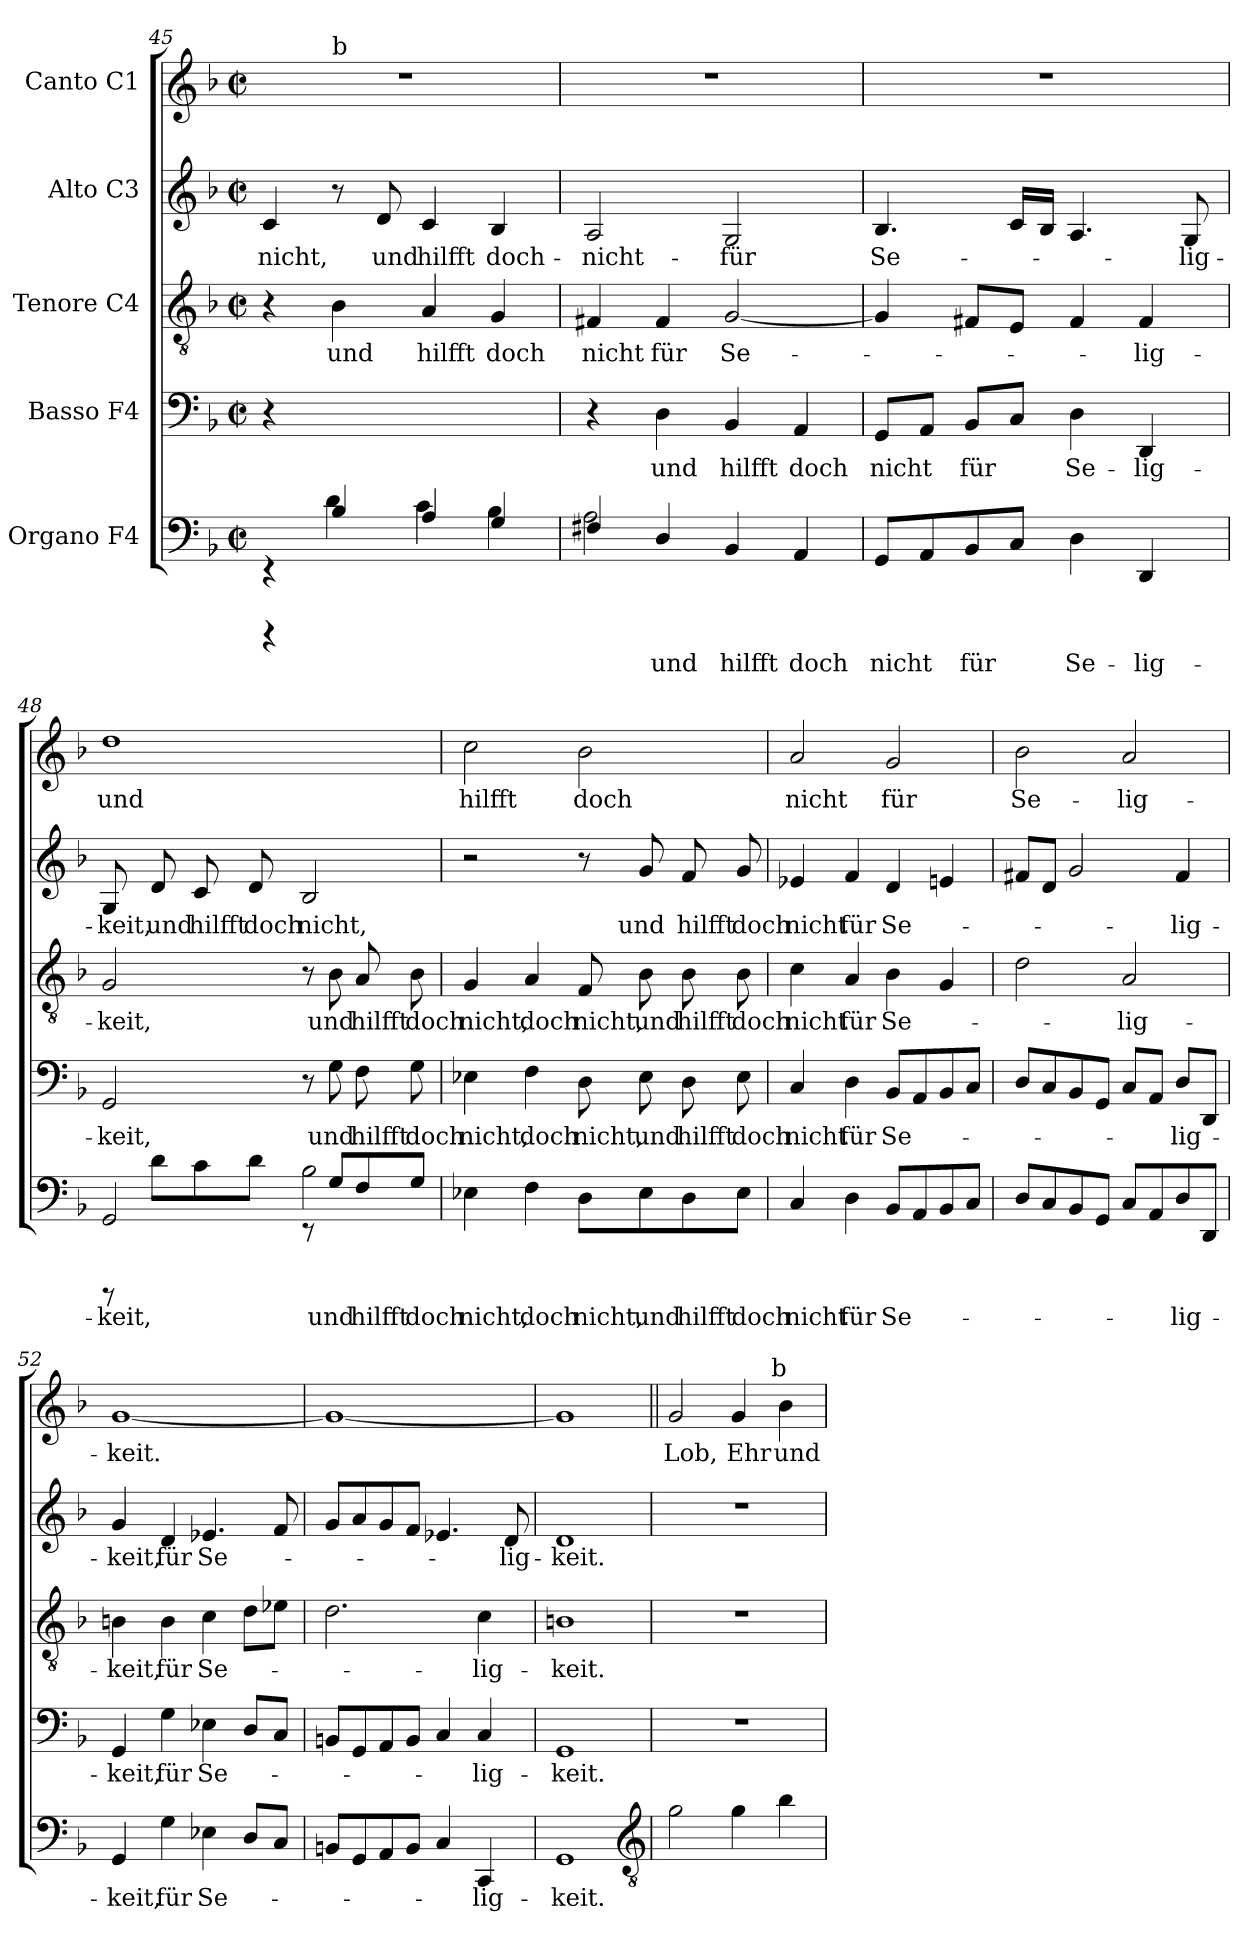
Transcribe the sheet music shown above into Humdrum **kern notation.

**kern	**text	**kern	**text	**kern	**text	**kern	**text	**kern	**text
*part5	*part5	*part4	*part4	*part3	*part3	*part2	*part2	*part1	*part1
*staff5	*staff5	*staff4	*staff4	*staff3	*staff3	*staff2	*staff2	*staff1	*staff1
*I"Organo  F4	*	*I"Basso  F4	*	*I"Tenore  C4	*	*I"Alto  C3	*	*I"Canto  C1	*
*clefF4	*	*clefF4	*	*clefGv2	*	*clefG2	*	*clefG2	*
*k[b-]	*	*k[b-]	*	*k[b-]	*	*k[b-]	*	*k[b-]	*
*F:	*	*F:	*	*F:	*	*F:	*	*F:	*
*M2/2	*	*M2/2	*	*M2/2	*	*M2/2	*	*M2/2	*
*met(c|)	*	*met(c|)	*	*met(c|)	*	*met(c|)	*	*met(c|)	*
=45	=45	=45	=45	=45	=45	=45	=45	=45	=45
*^	*	*	*	*	*	*	*	*	*
!	!	!	!	!	!	!	!	!LO:LY:b:cj	!	!
*	*	*	*	*	*	*	*	*	*^	*
4rEE	4rGGGG	.	4r	.	4r	.	4c/	nicht,	1r	4ryy	.
!	!	!	!	!	!	!	!	!	!	!LO:TX:a:t=b	!
!	!	!	!	!	!	!LO:LY:b:cj	!	!	!	!	!
4B-/	4d\	.	2.ryy	.	4B-\	und	8r	.	.	2.ryy	.
!	!	!	!	!	!	!	!	!LO:LY:b:cj	!	!	!
.	.	.	.	.	.	.	8d/	und	.	.	.
!	!	!	!	!	!	!LO:LY:b:cj	!	!LO:LY:b:cj	!	!	!
4A/	4c\	.	.	.	4A/	hilfft	4c/	hilfft	.	.	.
!	!	!	!	!	!	!LO:LY:b:cj	!	!LO:LY:b:cj	!	!	!
4G/	4B-\	.	.	.	4G/	doch	4B-/	doch-	.	.	.
=46	=46	=46	=46	=46	=46	=46	=46	=46	=46	=46	=46
!	!	!	!	!	!	!LO:LY:b:cj	!	!LO:LY:b:cj	!	!	!
*	*	*	*	*	*	*	*	*	*v	*v	*
4F#X/	2A\	.	4r	.	4F#X/	nicht	2A/	-nicht-	1r	.
!	!	!LO:LY:a:cj	!	!LO:LY:b:cj	!	!LO:LY:b:cj	!	!	!	!
4D/	.	und	4D\	und	4F#/	für	.	.	.	.
!	!	!LO:LY:a:cj	!	!LO:LY:b:cj	!	!LO:LY:b:cj	!	!LO:LY:b:cj	!	!
4BB-</	2ryy	hilfft	4BB-/	hilfft	[<2G/	Se-	2G/	-für	.	.
!	!	!LO:LY:a:cj	!	!LO:LY:b:cj	!	!	!	!	!	!
4AA/	.	doch	4AA/	doch	.	.	.	.	.	.
*v	*v	*	*	*	*	*	*	*	*	*
=47	=47	=47	=47	=47	=47	=47	=47	=47	=47
!	!LO:LY:a:cj	!	!LO:LY:b:cj	!	!	!	!LO:LY:b:cj	!	!
8GG/L	nicht	8GG/L	nicht	4G/]	.	4.B-/	Se-	1r	.
8AA/	.	8AA/J	.	.	.	.	.	.	.
!	!LO:LY:a:cj	!	!LO:LY:b:cj	!	!	!	!	!	!
8BB-/	für	8BB-/L	für	8F#X/L	.	.	.	.	.
8C/J	.	8C/J	.	8E/J	.	16c/L	.	.	.
.	.	.	.	.	.	16B-/J	.	.	.
!	!LO:LY:a:cj	!	!LO:LY:b:cj	!	!	!	!	!	!
4D\	Se-	4D\	Se-	4F#/	.	4.A/	.	.	.
!	!LO:LY:a:cj	!	!LO:LY:b:cj	!	!LO:LY:b:cj	!	!	!	!
4DD/	-lig-	4DD/	-lig-	4F#/	-lig-	.	.	.	.
!	!	!	!	!	!	!	!LO:LY:b:cj	!	!
.	.	.	.	.	.	8G/	-lig-	.	.
!!LO:PB:g=z
=48	=48	=48	=48	=48	=48	=48	=48	=48	=48
!	!LO:LY:a:cj	!	!LO:LY:b:cj	!	!LO:LY:b:cj	!	!LO:LY:b:cj	!	!LO:LY:b:cj
*^	*	*	*	*	*	*	*	*	*
2GG/	8rGGGG	-keit,	2GG/	-keit,	2G/	-keit,	8G/	-keit,	1dd	und
!	!	!	!	!	!	!	!	!LO:LY:b:cj	!	!
.	8d\L	.	.	.	.	.	8d/	und	.	.
!	!	!	!	!	!	!	!	!LO:LY:b:cj	!	!
.	8c\	.	.	.	.	.	8c/	hilfft	.	.
!	!	!	!	!	!	!	!	!LO:LY:b:cj	!	!
.	8d\J	.	.	.	.	.	8d/	doch	.	.
!	!	!	!	!	!	!	!	!LO:LY:b:cj	!	!
8rEE	2B-\	.	8r	.	8r	.	2B-/	nicht,	.	.
!	!	!LO:LY:a:cj	!	!LO:LY:b:cj	!	!LO:LY:b:cj	!	!	!	!
8G/L	.	und	8G\	und	8B-\	und	.	.	.	.
!	!	!LO:LY:a:cj	!	!LO:LY:b:cj	!	!LO:LY:b:cj	!	!	!	!
8F/	.	hilfft	8F\	hilfft	8A/	hilfft	.	.	.	.
!	!	!LO:LY:a:cj	!	!LO:LY:b:cj	!	!LO:LY:b:cj	!	!	!	!
8G/J	.	doch	8G\	doch	8B-\	doch	.	.	.	.
*v	*v	*	*	*	*	*	*	*	*	*
=49	=49	=49	=49	=49	=49	=49	=49	=49	=49
!	!LO:LY:a:cj	!	!LO:LY:b:cj	!	!LO:LY:b:cj	!	!	!	!LO:LY:b:cj
4E-X<\	nicht,	4E-X\	nicht,	4G/	nicht,	2r	.	2cc\	hilfft
!	!LO:LY:a:cj	!	!LO:LY:b:cj	!	!LO:LY:b:cj	!	!	!	!
4F\	doch	4F\	doch	4A/	doch	.	.	.	.
!	!LO:LY:a:cj	!	!LO:LY:b:cj	!	!LO:LY:b:cj	!	!	!	!LO:LY:b:cj
8D<\L	nicht,	8D\	nicht,	8F/	nicht,	8r	.	2b-\	doch
!	!LO:LY:a:cj	!	!LO:LY:b:cj	!	!LO:LY:b:cj	!	!LO:LY:b:cj	!	!
8E-\	und	8E-\	und	8B-\	und	8g/	und	.	.
!	!LO:LY:a:cj	!	!LO:LY:b:cj	!	!LO:LY:b:cj	!	!LO:LY:b:cj	!	!
8D\	hilfft	8D\	hilfft	8B-\	hilfft	8f/	hilfft	.	.
!	!LO:LY:a:cj	!	!LO:LY:b:cj	!	!LO:LY:b:cj	!	!LO:LY:b:cj	!	!
8E-\J	doch	8E-\	doch	8B-\	doch	8g/	doch	.	.
=50	=50	=50	=50	=50	=50	=50	=50	=50	=50
!	!LO:LY:a:cj	!	!LO:LY:b:cj	!	!LO:LY:b:cj	!	!LO:LY:b:cj	!	!LO:LY:b:cj
4C/	nicht	4C/	nicht	4c\	nicht	4e-X/	nicht	2a/	nicht
!	!LO:LY:a:cj	!	!LO:LY:b:cj	!	!LO:LY:b:cj	!	!LO:LY:b:cj	!	!
4D\	für	4D\	für	4A/	für	4f/	für	.	.
!	!LO:LY:a:cj	!	!LO:LY:b:cj	!	!LO:LY:b:cj	!	!LO:LY:b:cj	!	!LO:LY:b:cj
8BB-/L	Se-	8BB-/L	Se-	4B-\	Se-	4d/	Se-	2g/	für
8AA/	.	8AA/	.	.	.	.	.	.	.
8BB-/	.	8BB-/	.	4G/	.	4en/	.	.	.
8C/J	.	8C/J	.	.	.	.	.	.	.
=51	=51	=51	=51	=51	=51	=51	=51	=51	=51
!	!	!	!	!	!	!	!	!	!LO:LY:b:cj
8D</L	.	8D/L	.	2d\	.	8f#X/L	.	2b-\	Se-
8C/	.	8C/	.	.	.	8d/J	.	.	.
8BB-/	.	8BB-/	.	.	.	2g/	.	.	.
8GG/J	.	8GG/J	.	.	.	.	.	.	.
!	!	!	!	!	!LO:LY:b:cj	!	!	!	!LO:LY:b:cj
8C</L	.	8C/L	.	2A/	-lig-	.	.	2a/	-lig-
8AA/	.	8AA/J	.	.	.	.	.	.	.
!	!LO:LY:a:cj	!	!LO:LY:b:cj	!	!	!	!LO:LY:b:cj	!	!
8D/	-lig-	8D/L	-lig-	.	.	4f#/	-lig-	.	.
8DD/J	.	8DD/J	.	.	.	.	.	.	.
!!LO:LB:g=z
=52	=52	=52	=52	=52	=52	=52	=52	=52	=52
!	!LO:LY:a:cj	!	!LO:LY:b:cj	!	!LO:LY:b:cj	!	!LO:LY:b:cj	!	!LO:LY:b:cj
4GG/	-keit,	4GG/	-keit,	4Bn\	-keit,	4g/	-keit,	[<1g	-keit.
!	!LO:LY:a:cj	!	!LO:LY:b:cj	!	!LO:LY:b:cj	!	!LO:LY:b:cj	!	!
4G\	für	4G\	für	4B\	für	4d/	für	.	.
!	!LO:LY:a:cj	!	!LO:LY:b:cj	!	!LO:LY:b:cj	!	!LO:LY:b:cj	!	!
4E-X<\	Se-	4E-X\	Se-	4c\	Se-	4.e-X/	Se-	.	.
8D/L	.	8D/L	.	8d\L	.	.	.	.	.
8C/J	.	8C/J	.	8e-X\J	.	8f/	.	.	.
=53	=53	=53	=53	=53	=53	=53	=53	=53	=53
8BBn</L	.	8BBn/L	.	2.d\	.	8g/L	.	1g_<	.
8GG/	.	8GG/	.	.	.	8a/	.	.	.
8AA/	.	8AA/	.	.	.	8g/	.	.	.
8BB/J	.	8BB/J	.	.	.	8f/J	.	.	.
4C/	.	4C/	.	.	.	4.e-X/	.	.	.
!	!LO:LY:a:cj	!	!LO:LY:b:cj	!	!LO:LY:b:cj	!	!	!	!
4CC/	-lig-	4C/	-lig-	4c\	-lig-	.	.	.	.
!	!	!	!	!	!	!	!LO:LY:b:cj	!	!
.	.	.	.	.	.	8d/	-lig-	.	.
=54	=54	=54	=54	=54	=54	=54	=54	=54	=54
!	!LO:LY:a:cj	!	!LO:LY:b:cj	!	!LO:LY:b:cj	!	!LO:LY:b:cj	!	!
1GG	-keit.	1GG	-keit.	1Bn	-keit.	1d	-keit.	1g]	.
*clefGv2	*	*	*	*	*	*	*	*	*
=55	=55||	=55	=55||	=55	=55||	=55	=55||	=55||	=55||
!	!	!	!	!	!	!	!	!	!LO:LY:b:cj
*	*	*	*	*	*	*	*	*^	*
2g\	.	1r	.	1r	.	1r	.	2g/	2ryy	Lob,
!	!	!	!	!	!	!	!	!	!	!LO:LY:b:cj
4g\	.	.	.	.	.	.	.	4g/	8...ryy	Ehr
!	!	!	!	!	!	!	!	!	!LO:TX:a:t=b	!
.	.	.	.	.	.	.	.	.	4ryy	.
!	!	!	!	!	!	!	!	!	!	!LO:LY:b:cj
4b-\	.	.	.	.	.	.	.	4b-\	.	und
.	.	.	.	.	.	.	.	.	64ryy	.
*	*	*	*	*	*	*	*	*v	*v	*
=	=	=	=	=	=	=	=	=	=
*-	*-	*-	*-	*-	*-	*-	*-	*-	*-
